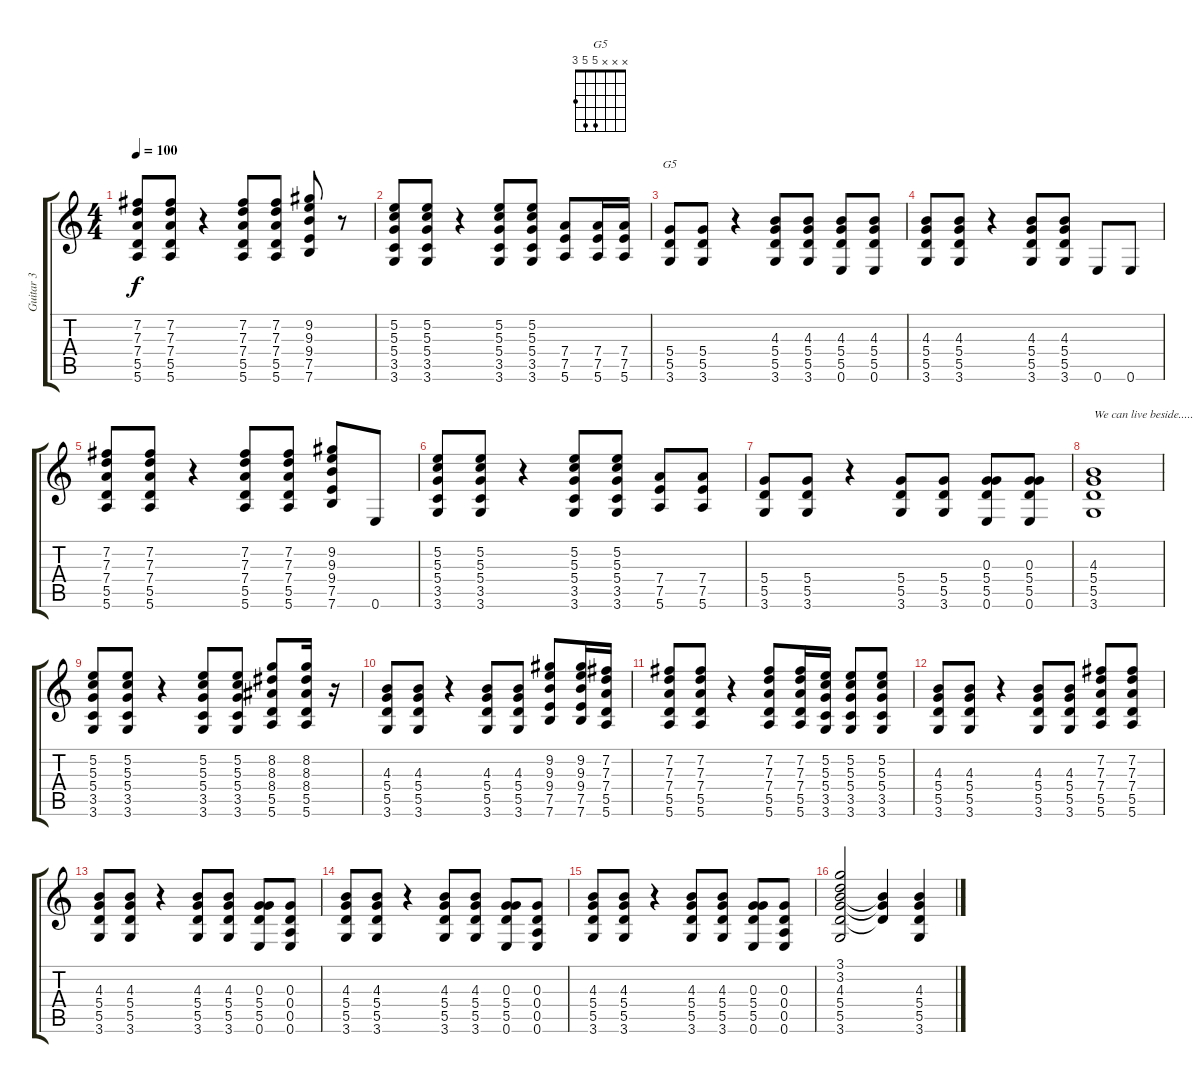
\track ("Guitar 3" "Guitar 3") {instrument electricguitarjazz}
\staff {score tabs}
\tuning (E4 B3 G3 D3 A2 E2) {hide}
\chord ("G5" x x x 5 5 3)
\ts (4 4)
\tempo 100
\clef g2
\ks c
(7.2 7.3 7.4 5.5 5.6).8{dy f} (7.2 7.3 7.4 5.5 5.6).8 r.4 (7.2 7.3 7.4 5.5 5.6).8 (7.2 7.3 7.4 5.5 5.6).8 (9.2 9.3 9.4 7.5 7.6).8 r.8 |
(5.2 5.3 5.4 3.5 3.6).8 (5.2 5.3 5.4 3.5 3.6).8 r.4 (5.2 5.3 5.4 3.5 3.6).8 (5.2 5.3 5.4 3.5 3.6).8 (7.4 7.5 5.6).8 (7.4 7.5 5.6).16 (7.4 7.5 5.6).16 |
(5.4 5.5 3.6).8{ch "G5"} (5.4 5.5 3.6).8 r.4 (4.3 5.4 5.5 3.6).8 (4.3 5.4 5.5 3.6).8 (4.3 5.4 5.5 0.6).8 (4.3 5.4 5.5 0.6).8 |
(4.3 5.4 5.5 3.6).8 (4.3 5.4 5.5 3.6).8 r.4 (4.3 5.4 5.5 3.6).8 (4.3 5.4 5.5 3.6).8 0.6.8 0.6.8 |
(7.2 7.3 7.4 5.5 5.6).8 (7.2 7.3 7.4 5.5 5.6).8 r.4 (7.2 7.3 7.4 5.5 5.6).8 (7.2 7.3 7.4 5.5 5.6).8 (9.2 9.3 9.4 7.5 7.6).8 0.6.8 |
(5.2 5.3 5.4 3.5 3.6).8 (5.2 5.3 5.4 3.5 3.6).8 r.4 (5.2 5.3 5.4 3.5 3.6).8 (5.2 5.3 5.4 3.5 3.6).8 (7.4 7.5 5.6).8 (7.4 7.5 5.6).8 |
(5.4 5.5 3.6).8 (5.4 5.5 3.6).8 r.4 (5.4 5.5 3.6).8 (5.4 5.5 3.6).8 (0.3 5.4 5.5 0.6).8 (0.3 5.4 5.5 0.6).8 |
(4.3 5.4 5.5 3.6).1{txt "We can live beside....."} |
(5.2 5.3 5.4 3.5 3.6).8 (5.2 5.3 5.4 3.5 3.6).8 r.4 (5.2 5.3 5.4 3.5 3.6).8 (5.2 5.3 5.4 3.5 3.6).8 (8.2 8.3 8.4 5.5 5.6).8 (8.2 8.3 8.4 5.5 5.6).16 r.16 |
(4.3 5.4 5.5 3.6).8 (4.3 5.4 5.5 3.6).8 r.4 (4.3 5.4 5.5 3.6).8 (4.3 5.4 5.5 3.6).8 (9.2 9.3 9.4 7.5 7.6).8 (9.2 9.3 9.4 7.5 7.6).16 (7.2 7.3 7.4 5.5 5.6).16 |
(7.2 7.3 7.4 5.5 5.6).8 (7.2 7.3 7.4 5.5 5.6).8 r.4 (7.2 7.3 7.4 5.5 5.6).8 (7.2 7.3 7.4 5.5 5.6).16 (5.2 5.3 5.4 3.5 3.6).16 (5.2 5.3 5.4 3.5 3.6).8 (5.2 5.3 5.4 3.5 3.6).8 |
(4.3 5.4 5.5 3.6).8 (4.3 5.4 5.5 3.6).8 r.4 (4.3 5.4 5.5 3.6).8 (4.3 5.4 5.5 3.6).8 (7.2 7.3 7.4 5.5 5.6).8 (7.2 7.3 7.4 5.5 5.6).8 |
(4.3 5.4 5.5 3.6).8 (4.3 5.4 5.5 3.6).8 r.4 (4.3 5.4 5.5 3.6).8 (4.3 5.4 5.5 3.6).8 (0.3 5.4 5.5 0.6).8 (0.3 0.4 0.5 0.6).8 |
(4.3 5.4 5.5 3.6).8 (4.3 5.4 5.5 3.6).8 r.4 (4.3 5.4 5.5 3.6).8 (4.3 5.4 5.5 3.6).8 (0.3 5.4 5.5 0.6).8 (0.3 0.4 0.5 0.6).8 |
(4.3 5.4 5.5 3.6).8 (4.3 5.4 5.5 3.6).8 r.4 (4.3 5.4 5.5 3.6).8 (4.3 5.4 5.5 3.6).8 (0.3 5.4 5.5 0.6).8 (0.3 0.4 0.5 0.6).8 |
(3.1 3.2 4.3 5.4 5.5 3.6).2 (4.3{t} 5.4{t} 5.5{t}).4 (4.3 5.4 5.5 3.6).4
